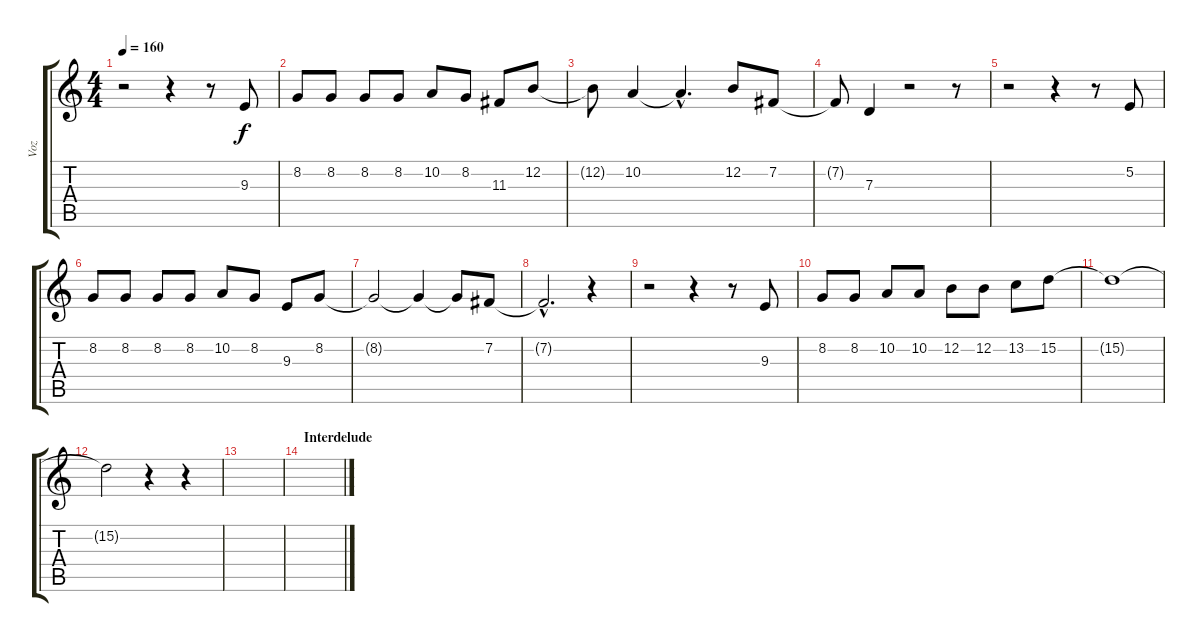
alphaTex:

\track ("Voz" "Voz") {instrument harmonica}
\staff {score tabs}
\tuning (E4 B3 G3 D3 A2 E2) {hide}
\ts (4 4)
\tempo 160
\clef g2
\ks c
r.2{dy f} r.4 r.8 9.3.8 |
8.2.8 8.2.8 8.2.8 8.2.8 10.2.8 8.2.8 11.3.8 12.2.8 |
12.2{t}.8 10.2.4 10.2{hac t}.4{d} 12.2.8 7.2.8 |
7.2{t}.8 7.3.4 r.2 r.8 |
r.2 r.4 r.8 5.2.8 |
8.2.8 8.2.8 8.2.8 8.2.8 10.2.8 8.2.8 9.3.8 8.2.8 |
8.2{t}.2 8.2{t}.4 8.2{t}.8 7.2.8 |
7.2{hac t}.2{d} r.4 |
r.2 r.4 r.8 9.3.8 |
8.2.8 8.2.8 10.2.8 10.2.8 12.2.8 12.2.8 13.2.8 15.2.8 |
15.2{t}.1 |
15.2{t}.2 r.4 r.4 |
|
\section ("" "Interdelude")
